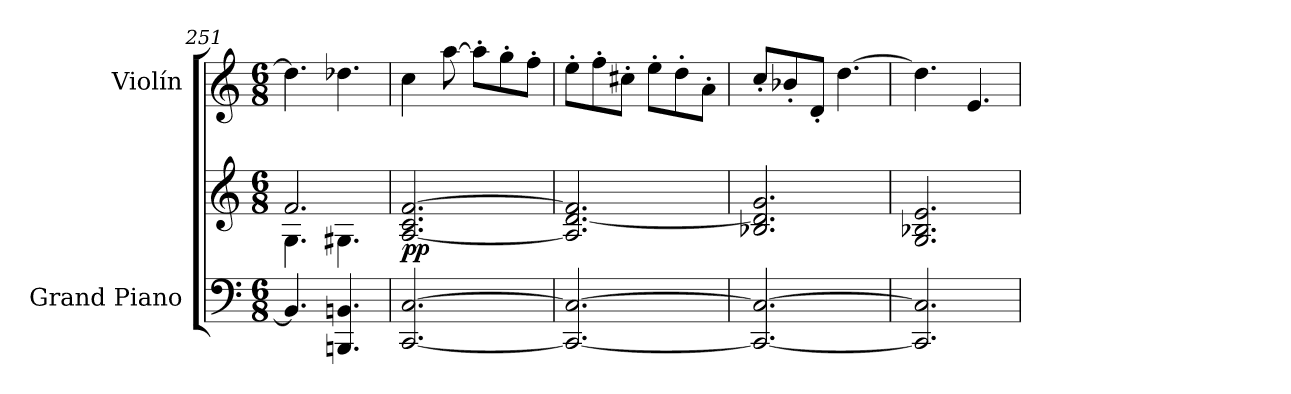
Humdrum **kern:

**kern	**kern	**dynam	**kern
*part2	*part2	*part2	*part1
*staff3	*staff2	*staff2/3	*staff1
*I"Grand Piano	*	*	*I"Violín
*I'Pno.	*	*	*I'Vln.
!!LO:LB:g=z
*clefF4	*clefG2	*	*clefG2
*k[]	*k[]	*	*k[]
*M6/8	*M6/8	*	*M6/8
=251	=251	=251	=251
*	*^	*	*
4.BB-/]	2.f/	4.G\	.	4.dd\]
4.BBBn/ 4.BBn/	.	4.G#X\	.	4.dd-X\
=252	=252	=252	=252	=252
!	!	!	!LO:DY:b	!
*	*v	*v	*	*
[2.CC/ [2.C/	[2.A/ 2.c/ [2.f/	pp	4cc\
.	.	.	[8aa\
.	.	.	8aa'\L]
.	.	.	8gg'\
.	.	.	8ff'\J
=253	=253	=253	=253
2.CC/_ 2.C/_	2.A/] [2.d/ 2.f/]	.	8ee'\L
.	.	.	8ff'\
.	.	.	8cc#X'\J
.	.	.	8ee'\L
.	.	.	8dd'\
.	.	.	8a'\J
=254	=254	=254	=254
2.CC/_ 2.C/_	2.B-X/ 2.d/] 2.g/	.	8cc'/L
.	.	.	8b-X'/
.	.	.	8d'/J
.	.	.	[4.dd\
=255	=255	=255	=255
2.CC/] 2.C/]	2.G/ 2.B-X/ 2.e/	.	4.dd\]
.	.	.	4.e/
=	=	=	=
*-	*-	*-	*-
